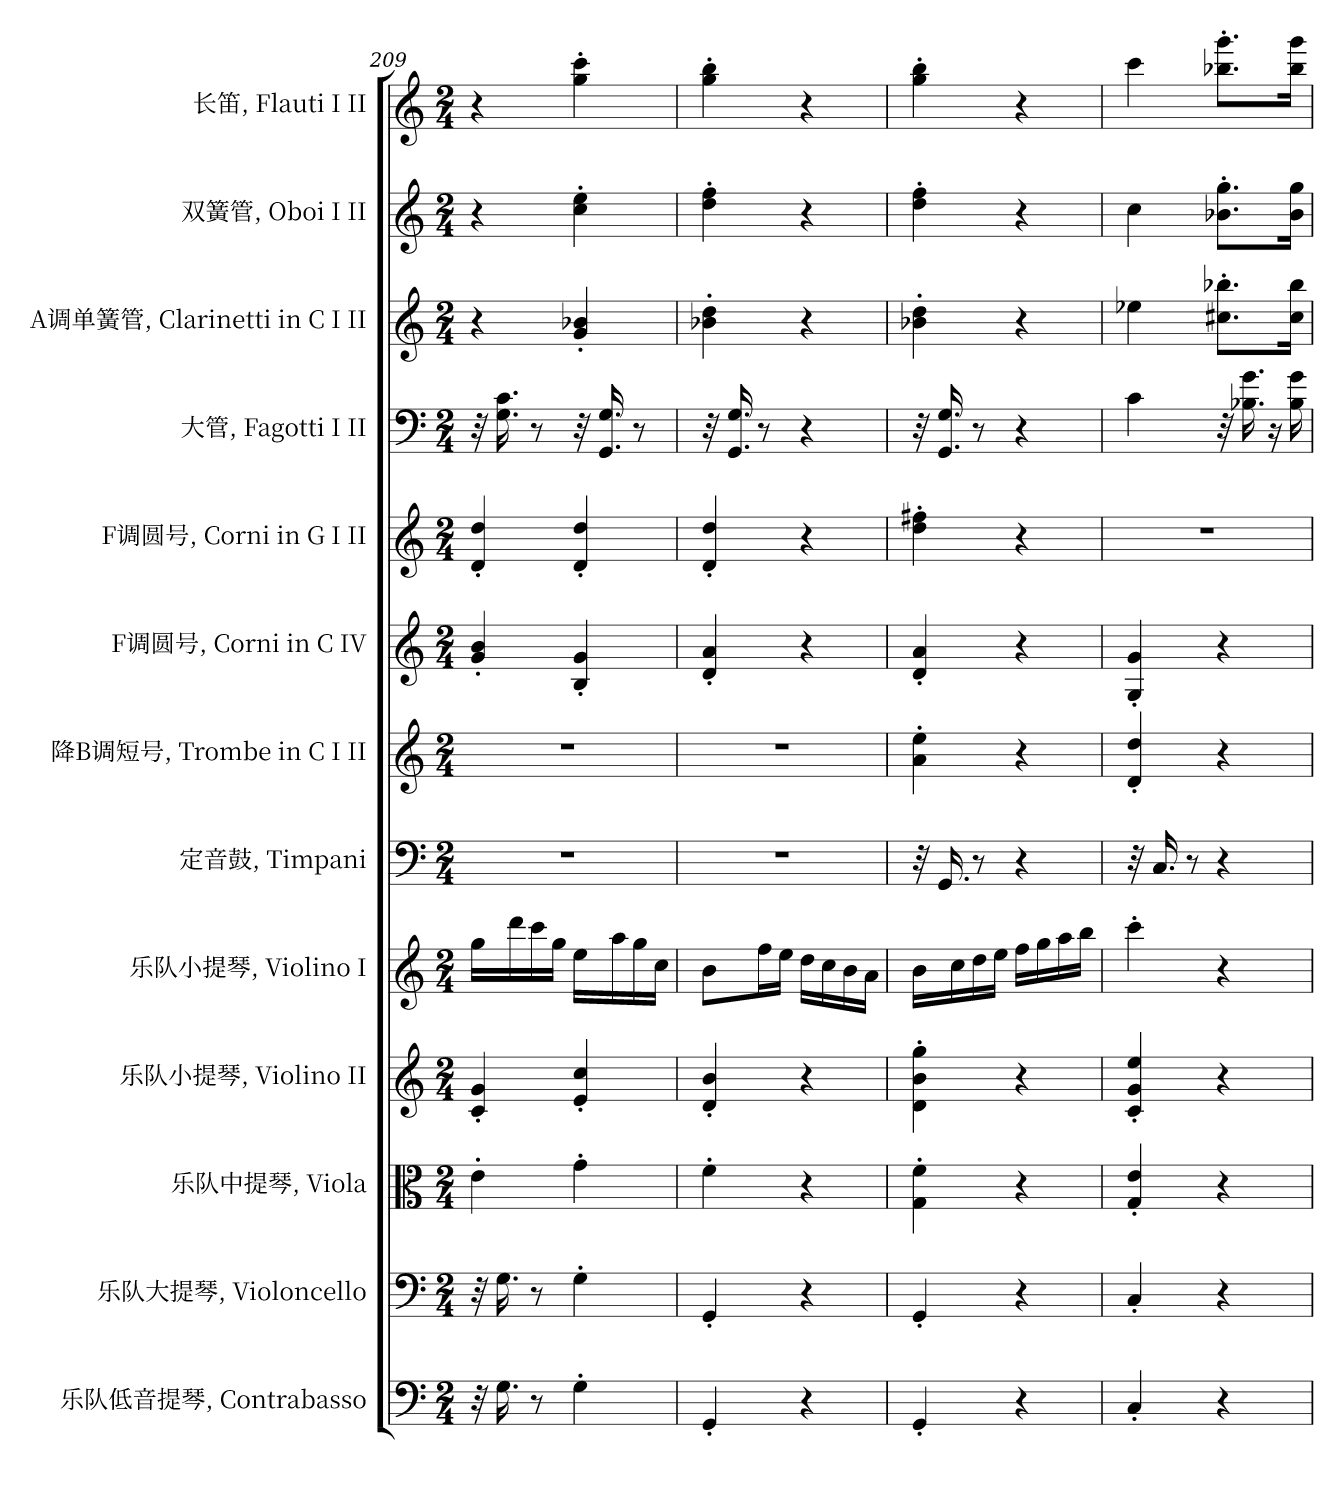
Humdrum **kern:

**kern	**kern	**kern	**kern	**kern	**kern	**kern	**kern	**kern	**kern	**kern	**kern	**kern
*part13	*part12	*part11	*part10	*part9	*part8	*part7	*part6	*part5	*part4	*part3	*part2	*part1
*staff13	*staff12	*staff11	*staff10	*staff9	*staff8	*staff7	*staff6	*staff5	*staff4	*staff3	*staff2	*staff1
*I"乐队低音提琴, Contrabasso	*I"乐队大提琴, Violoncello	*I"乐队中提琴, Viola	*I"乐队小提琴, Violino II	*I"乐队小提琴, Violino I	*I"定音鼓, Timpani	*I"降B调短号, Trombe in C I II	*I"F调圆号, Corni in C IV	*I"F调圆号, Corni in G I II	*I"大管, Fagotti I II	*I"A调单簧管, Clarinetti in C I II	*I"双簧管, Oboi I II	*I"长笛, Flauti I II
*I'Cbs.	*	*	*	*	*I'Timp.	*	*	*	*	*I'A Cl.	*I'Ob.	*I'Fl.
*clefF4	*clefF4	*clefC3	*clefG2	*clefG2	*clefF4	*clefG2	*clefG2	*clefG2	*clefF4	*clefG2	*clefG2	*clefG2
*ITrd7c12	*	*	*	*	*	*ITrd1c2	*ITrd4c7	*ITrd4c7	*	*ITrd2c3	*	*
*k[]	*k[]	*k[]	*k[]	*k[]	*k[]	*k[b-e-]	*k[b-]	*k[b-]	*k[]	*k[f#c#g#]	*k[]	*k[]
*M2/4	*M2/4	*M2/4	*M2/4	*M2/4	*M2/4	*M2/4	*M2/4	*M2/4	*M2/4	*M2/4	*M2/4	*M2/4
*MM125	*MM125	*MM125	*MM125	*MM125	*MM125	*MM125	*MM125	*MM125	*MM125	*MM125	*MM125	*MM125
=209	=209	=209	=209	=209	=209	=209	=209	=209	=209	=209	=209	=209
32r	32r	4e'\	4c/' 4g/'	16gg\LL	2r	2r	4c/' 4e/'	4G/' 4g/'	32r	4r	4r	4r
16.GG\	16.G\	.	.	.	.	.	.	.	16.G\ 16.c\	.	.	.
.	.	.	.	16ddd\	.	.	.	.	.	.	.	.
8r	8r	.	.	16ccc\	.	.	.	.	8r	.	.	.
.	.	.	.	16gg\JJ	.	.	.	.	.	.	.	.
*	*	*	*	*	*	*	*	*	*	*	*	*MM135
4GG'\	4G'\	4g'\	4e/' 4cc/'	16ee\LL	.	.	4E/' 4c/'	4G/' 4g/'	32r	4e/' 4gn/'	4cc\' 4ee\'	4gg\' 4ccc\'
.	.	.	.	.	.	.	.	.	16.GG/ 16.G/	.	.	.
.	.	.	.	16aa\	.	.	.	.	.	.	.	.
.	.	.	.	16gg\	.	.	.	.	8r	.	.	.
.	.	.	.	16cc\JJ	.	.	.	.	.	.	.	.
=210	=210	=210	=210	=210	=210	=210	=210	=210	=210	=210	=210	=210
*	*	*	*	*	*	*	*	*	*	*	*	*MM125
4GGG'/	4GG'/	4f'\	4d/' 4b/'	8b\L	2r	2r	4G/' 4d/'	4G/' 4g/'	32r	4gn\' 4b\'	4dd\' 4ff\'	4gg\' 4bb\'
.	.	.	.	.	.	.	.	.	16.GG/ 16.G/	.	.	.
.	.	.	.	16ff\L	.	.	.	.	8r	.	.	.
.	.	.	.	16ee\JJ	.	.	.	.	.	.	.	.
*	*	*	*	*	*	*	*	*	*	*	*	*MM135
4r	4r	4r	4r	16dd\LL	.	.	4r	4r	4r	4r	4r	4r
.	.	.	.	16cc\	.	.	.	.	.	.	.	.
.	.	.	.	16b\	.	.	.	.	.	.	.	.
.	.	.	.	16a\JJ	.	.	.	.	.	.	.	.
=211	=211	=211	=211	=211	=211	=211	=211	=211	=211	=211	=211	=211
*	*	*	*	*	*	*	*	*	*	*	*	*MM125
4GGG'/	4GG'/	4G\' 4f\'	4d\' 4b\' 4gg\'	16b\LL	32r	4g\' 4dd\'	4G/' 4d/'	4g\' 4bn\'	32r	4gn\' 4b\'	4dd\' 4ff\'	4gg\' 4bb\'
.	.	.	.	.	16.GG/	.	.	.	16.GG/ 16.G/	.	.	.
.	.	.	.	16cc\	.	.	.	.	.	.	.	.
.	.	.	.	16dd\	8r	.	.	.	8r	.	.	.
.	.	.	.	16ee\JJ	.	.	.	.	.	.	.	.
*	*	*	*	*	*	*	*	*	*	*	*	*MM135
4r	4r	4r	4r	16ff\LL	4r	4r	4r	4r	4r	4r	4r	4r
.	.	.	.	16gg\	.	.	.	.	.	.	.	.
.	.	.	.	16aa\	.	.	.	.	.	.	.	.
.	.	.	.	16bb\JJ	.	.	.	.	.	.	.	.
!!LO:PB:g=z
=212	=212	=212	=212	=212	=212	=212	=212	=212	=212	=212	=212	=212
*	*	*	*	*	*	*	*	*	*	*	*	*MM122
4CC'/	4C'/	4G/' 4e/'	4c/' 4g/' 4ee/'	4ccc'\	32r	4c/' 4cc/'	4C/' 4c/'	2r	4c\	4ccn\	4cc\	4ccc\
.	.	.	.	.	16.C/	.	.	.	.	.	.	.
.	.	.	.	.	8r	.	.	.	.	.	.	.
*	*	*	*	*	*	*	*	*	*	*	*	*MM130
4r	4r	4r	4r	4r	4r	4r	4r	.	32r	8.a#X\' 8.ggn\'L	8.b-X\' 8.gg\'L	8.bb-X\' 8.ggg\'L
.	.	.	.	.	.	.	.	.	16.B-X\ 16.g\	.	.	.
.	.	.	.	.	.	.	.	.	16r	.	.	.
.	.	.	.	.	.	.	.	.	16B-\ 16g\	16a#\ 16gg\Jk	16b-\ 16gg\Jk	16bb-\ 16ggg\Jk
=	=	=	=	=	=	=	=	=	=	=	=	=
*-	*-	*-	*-	*-	*-	*-	*-	*-	*-	*-	*-	*-
